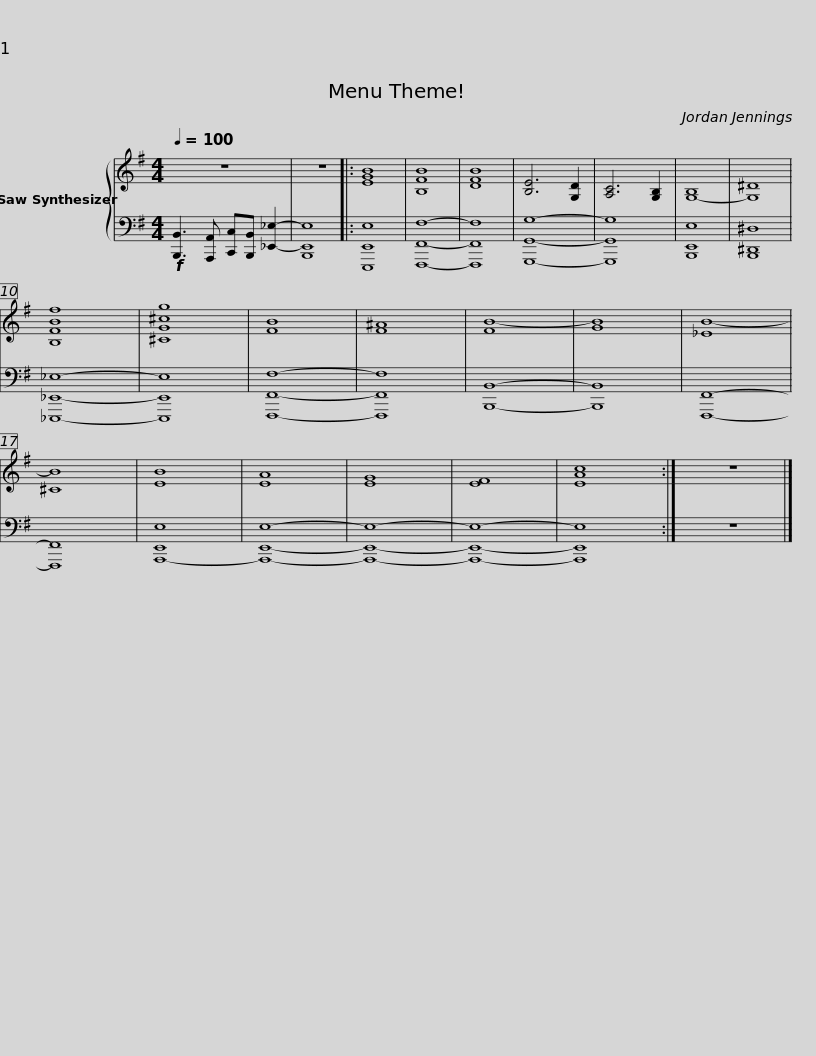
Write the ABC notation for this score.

X:1
%%score { 1 | 2 }
L:1/8
Q:1/4=100
M:4/4
I:linebreak $
K:G
V:1 treble
V:2 bass
V:1
 z8 | z8 |: [EGB]8 | [B,FB]8 | [DFB]8 | %5
 [B,E]6 [G,D]2 | [A,C]6 [G,B,]2 | [G,-B,]8 | [G,^D]8 | [B,FBf]8 | %10
 [^CG^cg]8 |$ [FB]8 | [F^A]8 | [FB-]8 | [GB]8 | %15
 [_EB-]8 | [^CB]8 | [EB]8 | [EA]8 | [EG]8 | %20
 [EF]8 | [EAc]8 :| z8 |] %23
V:2
!f! [B,,,B,,]3 [A,,,A,,] [C,,C,][B,,,B,,] [_E,,_E,]2- | [B,,,E,,E,]8 |: [E,,,E,,E,]8 | [F,,,F,,F,]8- | [F,,,F,,F,]8 | %5
 [G,,,G,,G,]8- | [G,,,G,,G,]8 | [B,,,E,,E,]8 | [B,,,^D,,^D,]8 | [_E,,,_E,,_E,]8- | %10
 [E,,,E,,E,]8 |$ [F,,,F,,F,]8- | [F,,,F,,F,]8 | [B,,,B,,]8- | [B,,,B,,]8 | %15
 [F,,,F,,]8- | [F,,,F,,]8 | [A,,,-E,,E,]8 | [A,,,E,,E,]8- | [A,,,E,,E,]8- | %20
 [A,,,E,,E,]8- | [A,,,E,,E,]8 :| z8 |] %23
